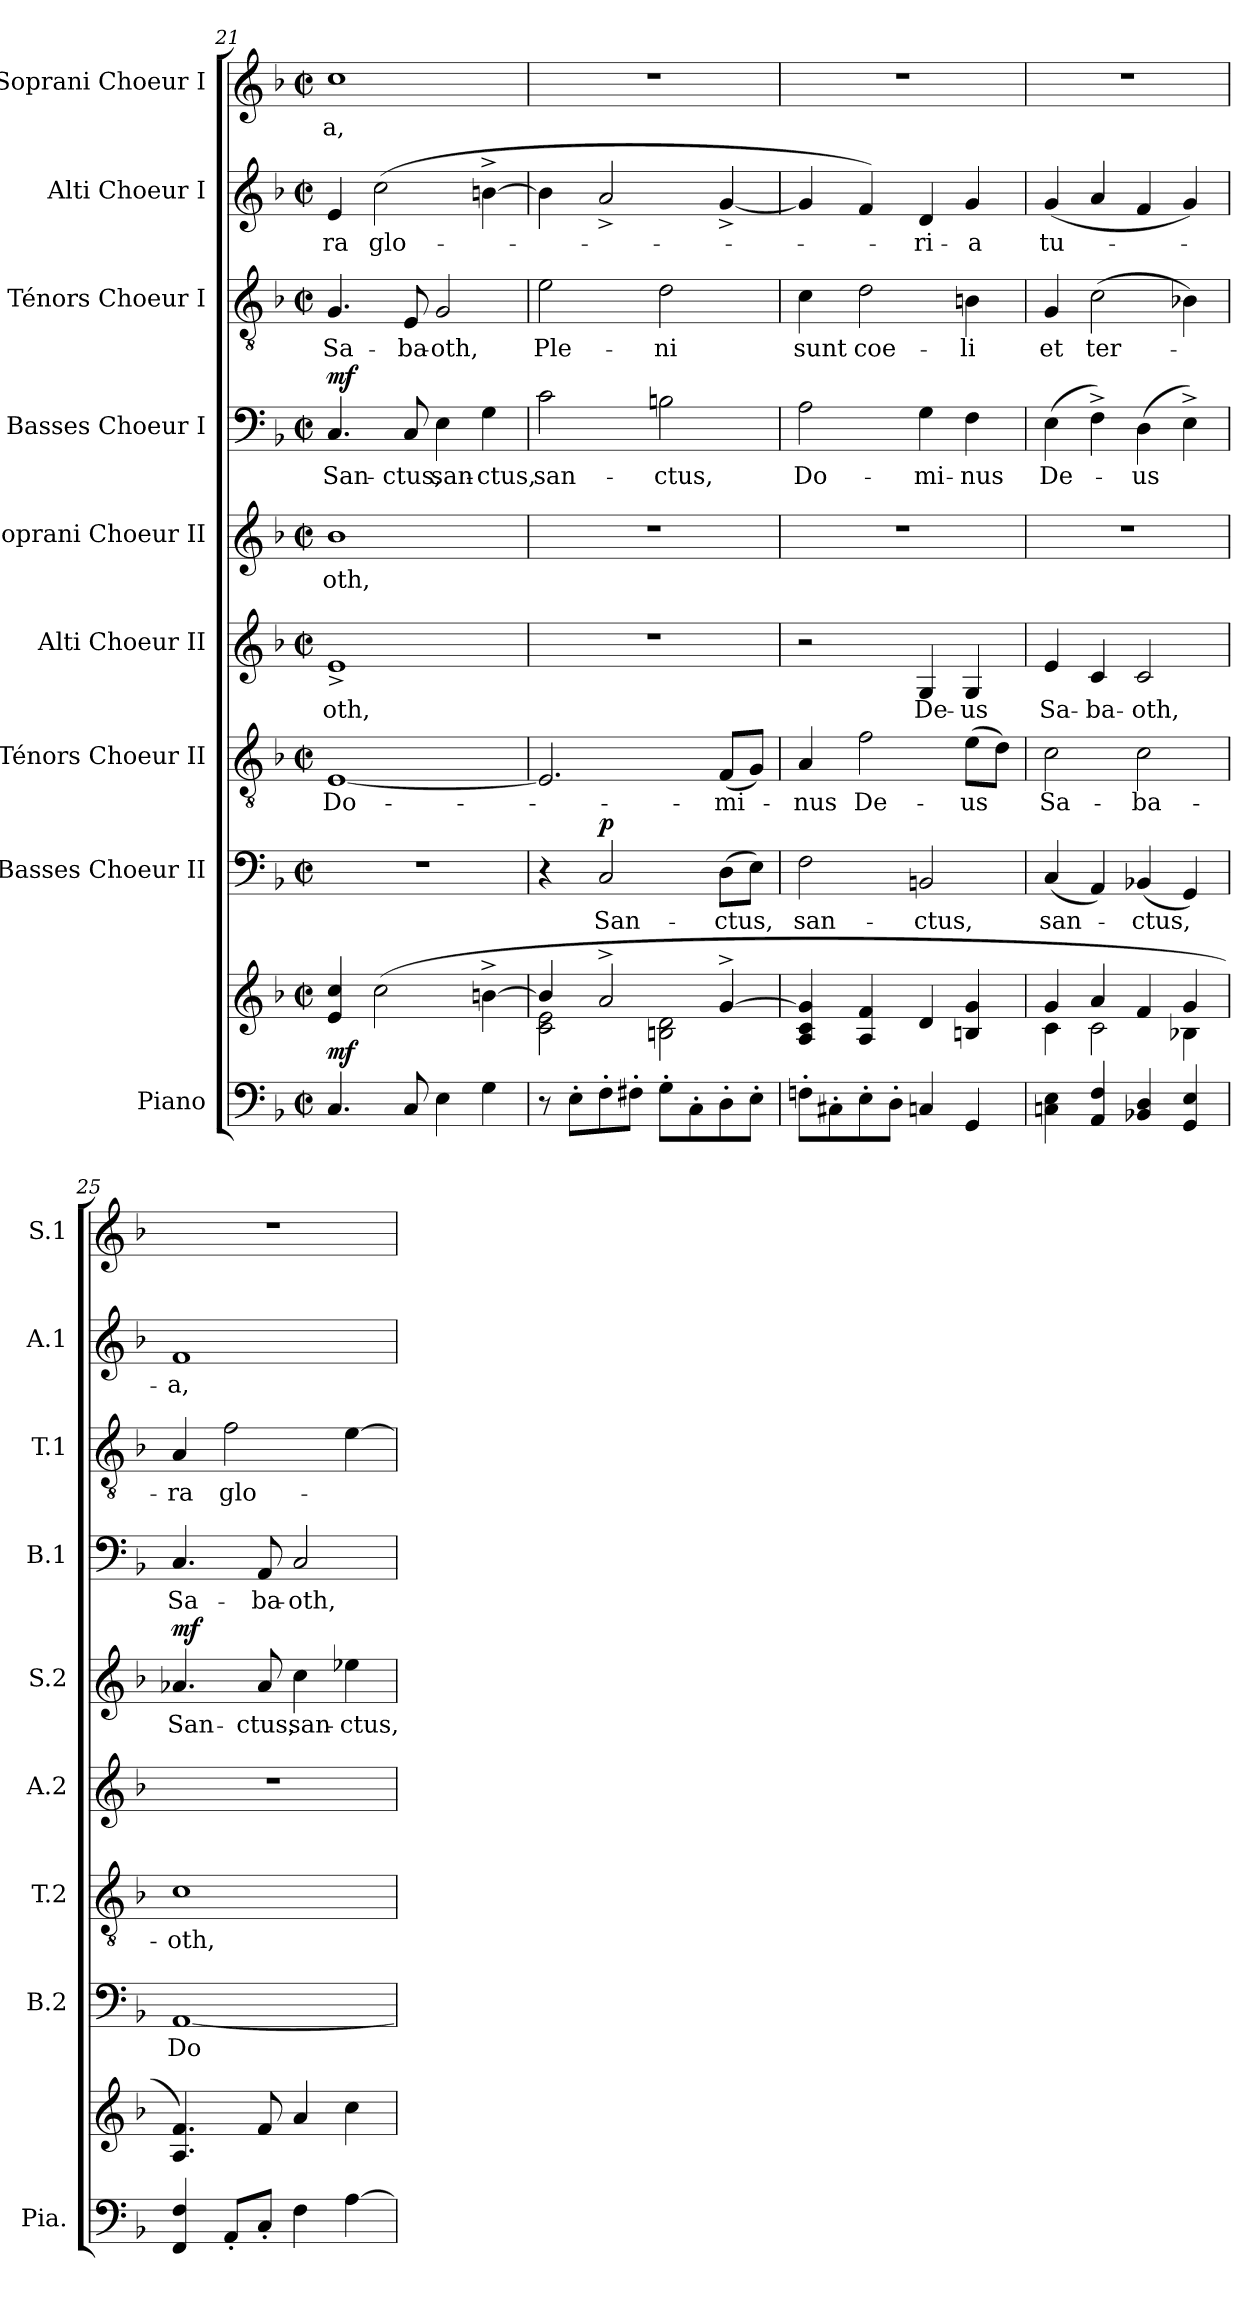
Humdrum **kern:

**kern	**kern	**dynam	**kern	**text	**dynam	**kern	**text	**kern	**text	**kern	**text	**dynam	**kern	**text	**dynam	**kern	**text	**kern	**text	**kern	**text
*part9	*part9	*part9	*part8	*part8	*part8	*part7	*part7	*part6	*part6	*part5	*part5	*part5	*part4	*part4	*part4	*part3	*part3	*part2	*part2	*part1	*part1
*staff10	*staff9	*staff9/10	*staff8	*staff8	*staff8	*staff7	*staff7	*staff6	*staff6	*staff5	*staff5	*staff5	*staff4	*staff4	*staff4	*staff3	*staff3	*staff2	*staff2	*staff1	*staff1
*I"Piano	*	*	*I"Basses Choeur II	*	*	*I"Ténors Choeur II	*	*I"Alti Choeur II	*	*I"Soprani Choeur II	*	*	*I"Basses Choeur I	*	*	*I"Ténors Choeur I	*	*I"Alti Choeur I	*	*I"Soprani Choeur I	*
*I'Pia.	*	*	*I'B.2	*	*	*I'T.2	*	*I'A.2	*	*I'S.2	*	*	*I'B.1	*	*	*I'T.1	*	*I'A.1	*	*I'S.1	*
*clefF4	*clefG2	*	*clefF4	*	*	*clefGv2	*	*clefG2	*	*clefG2	*	*	*clefF4	*	*	*clefGv2	*	*clefG2	*	*clefG2	*
*	*	*	*	*	*	*	*	*	*	*ITrd2c3	*	*	*	*	*	*	*	*	*	*	*
*k[b-]	*k[b-]	*	*k[b-]	*	*	*k[b-]	*	*k[b-]	*	*k[f#c#]	*	*	*k[b-]	*	*	*k[b-]	*	*k[b-]	*	*k[b-]	*
*M2/2	*M2/2	*	*M2/2	*	*	*M2/2	*	*M2/2	*	*M2/2	*	*	*M2/2	*	*	*M2/2	*	*M2/2	*	*M2/2	*
*met(c|)	*met(c|)	*	*met(c|)	*	*	*met(c|)	*	*met(c|)	*	*met(c|)	*	*	*met(c|)	*	*	*met(c|)	*	*met(c|)	*	*met(c|)	*
=21	=21	=21	=21	=21	=21	=21	=21	=21	=21	=21	=21	=21	=21	=21	=21	=21	=21	=21	=21	=21	=21
!	!	!LO:DY:a=2	!	!	!	!	!	!	!	!	!	!	!	!	!LO:DY:a	!	!	!	!	!	!
4.C/	4e/ 4cc/	mf	1r	.	.	[1E	Do-	1e^	-oth,	1gi	-oth,	.	4.C/	San-	mf	4.G/	Sa-	4e/	-ra	1cci	-a,
.	(2cc\	.	.	.	.	.	.	.	.	.	.	.	.	.	.	.	.	(2cc\	glo-	.	.
8C/	.	.	.	.	.	.	.	.	.	.	.	.	8C/	-ctus,	.	8E/	-ba-	.	.	.	.
4E\	.	.	.	.	.	.	.	.	.	.	.	.	4E\	san-	.	2G/	-oth,	.	.	.	.
4G\	[4bn^\	.	.	.	.	.	.	.	.	.	.	.	4G\	-ctus,	.	.	.	[4bn^\	.	.	.
=22	=22	=22	=22	=22	=22	=22	=22	=22	=22	=22	=22	=22	=22	=22	=22	=22	=22	=22	=22	=22	=22
*	*^	*	*	*	*	*	*	*	*	*	*	*	*	*	*	*	*	*	*	*	*
8r	4b/]	2c\ 2e\	.	4r	.	.	2.E/]	.	1r	.	1r	.	.	2c\	san-	.	2e\	Ple-	4b\]	.	1r	.
8E'\L	.	.	.	.	.	.	.	.	.	.	.	.	.	.	.	.	.	.	.	.	.	.
!	!	!	!	!	!	!LO:DY:a	!	!	!	!	!	!	!	!	!	!	!	!	!	!	!	!
8F'\	2a^/	.	.	2C/	San-	p	.	.	.	.	.	.	.	.	.	.	.	.	2a^/	.	.	.
8F#X'\J	.	.	.	.	.	.	.	.	.	.	.	.	.	.	.	.	.	.	.	.	.	.
8G'\L	.	2Bn\ 2d\	.	.	.	.	.	.	.	.	.	.	.	2Bn\	-ctus,	.	2d\	-ni	.	.	.	.
8C'\	.	.	.	.	.	.	.	.	.	.	.	.	.	.	.	.	.	.	.	.	.	.
8D'\	[4g^/	.	.	(8D\L	-ctus,	.	(8F/L	-mi-	.	.	.	.	.	.	.	.	.	.	[4g^/	.	.	.
8E'\J	.	.	.	8E\J)	.	.	8G/J)	.	.	.	.	.	.	.	.	.	.	.	.	.	.	.
*	*v	*v	*	*	*	*	*	*	*	*	*	*	*	*	*	*	*	*	*	*	*	*
=23	=23	=23	=23	=23	=23	=23	=23	=23	=23	=23	=23	=23	=23	=23	=23	=23	=23	=23	=23	=23	=23
8Fn'\L	4A/ 4c/ 4g/]	.	2F\	san-	.	4A/	-nus	2r	.	1r	.	.	2A\	Do-	.	4c\	sunt	4g/]	.	1r	.
8C#X'\	.	.	.	.	.	.	.	.	.	.	.	.	.	.	.	.	.	.	.	.	.
8E'\	4A/ 4f/	.	.	.	.	2f\	De-	.	.	.	.	.	.	.	.	2d\	coe-	4f/)	.	.	.
8D'\J	.	.	.	.	.	.	.	.	.	.	.	.	.	.	.	.	.	.	.	.	.
4Cn/	4d/	.	2BBn/	-ctus,	.	.	.	4G/	De-	.	.	.	4G\	-mi-	.	.	.	4d/	-ri-	.	.
4GG/	4Bn/ 4g/	.	.	.	.	(8e\L	-us	4G/	-us	.	.	.	4F\	-nus	.	4Bn\	-li	4g/	-a	.	.
.	.	.	.	.	.	8d\J)	.	.	.	.	.	.	.	.	.	.	.	.	.	.	.
!!LO:PB:g=z
=24	=24	=24	=24	=24	=24	=24	=24	=24	=24	=24	=24	=24	=24	=24	=24	=24	=24	=24	=24	=24	=24
*	*^	*	*	*	*	*	*	*	*	*	*	*	*	*	*	*	*	*	*	*	*
4Cn\ 4E\	4g/	4c\	.	(4C/	san-	.	2c\	Sa-	4e/	Sa-	1r	.	.	(4E\	De-	.	4G/	et	(>4g/	tu-	1r	.
4AA/ 4F/	4a/	2c\	.	4AA/)	.	.	.	.	4c/	-ba-	.	.	.	4F^\)	.	.	(2c\	ter-	4a/	.	.	.
4BB-X/ 4D/	4f/	.	.	(4BB-X/	-ctus,	.	2c\	-ba-	2c/	-oth,	.	.	.	(4D\	-us	.	.	.	4f/	.	.	.
4GG/ 4E/	4g/	4B-X\	.	4GG/)	.	.	.	.	.	.	.	.	.	4E^\)	.	.	4B-X\)	.	4g/)	.	.	.
=25	=25	=25	=25	=25	=25	=25	=25	=25	=25	=25	=25	=25	=25	=25	=25	=25	=25	=25	=25	=25	=25	=25
!	!	!	!	!	!	!	!	!	!	!	!	!	!LO:DY:a	!	!	!	!	!	!	!	!	!
*	*v	*v	*	*	*	*	*	*	*	*	*	*	*	*	*	*	*	*	*	*	*	*
4FF/ 4F/	4.A/ 4.f/)	.	[1AA	Do-	.	1c	-oth,	1r	.	4.fni/	San-	mf	4.C/	Sa-	.	4A/	-ra	1f	-a,	1r	.
8AA'/L	.	.	.	.	.	.	.	.	.	.	.	.	.	.	.	2f\	glo-	.	.	.	.
8C'/J	8f/	.	.	.	.	.	.	.	.	8fi/	-ctus,	.	8AA/	-ba-	.	.	.	.	.	.	.
4F\	4a/	.	.	.	.	.	.	.	.	4ai\	san-	.	2C/	-oth,	.	.	.	.	.	.	.
[4A\	4cc\	.	.	.	.	.	.	.	.	4ccni\	-ctus,	.	.	.	.	[4e\	.	.	.	.	.
=	=	=	=	=	=	=	=	=	=	=	=	=	=	=	=	=	=	=	=	=	=
*-	*-	*-	*-	*-	*-	*-	*-	*-	*-	*-	*-	*-	*-	*-	*-	*-	*-	*-	*-	*-	*-
